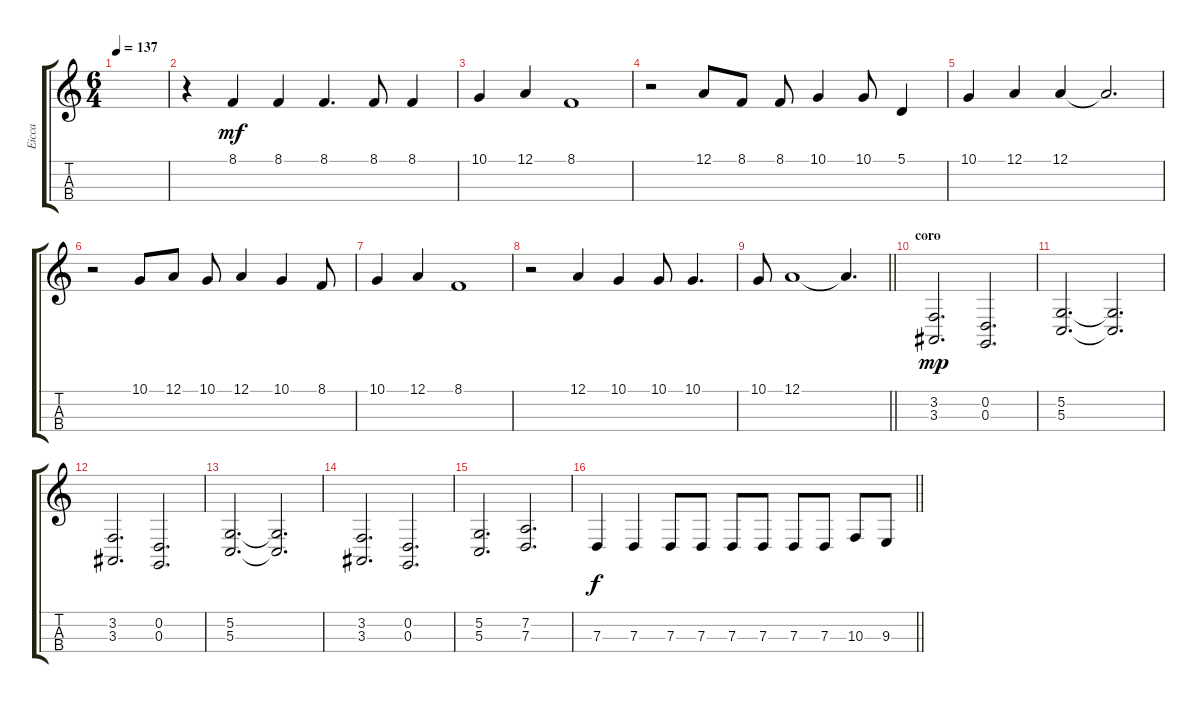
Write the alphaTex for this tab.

\track ("Eicca" "Eicca") {instrument cello}
\staff {score tabs}
\tuning (A3 D3 G2 C2) {hide}
\ts (6 4)
\tempo 137
\clef g2
\ks c
|
r.4 8.1.4{dy mf} 8.1.4 8.1.4{d} 8.1.8 8.1.4 |
10.1.4 12.1.4 8.1.1 |
r.2 12.1.8 8.1.8 8.1.8 10.1.4 10.1.8 5.1.4 |
10.1.4 12.1.4 12.1.4 12.1{t}.2{d} |
r.2 10.1.8 12.1.8 10.1.8 12.1.4 10.1.4 8.1.8 |
10.1.4 12.1.4 8.1.1 |
r.2 12.1.4 10.1.4 10.1.8 10.1.4{d} |
\barLineRight lightlight
10.1.8 12.1.1 12.1{t}.4{d} |
\section ("" "coro")
(3.2 3.3).2{d dy mp} (0.2 0.3).2{d} |
(5.2 5.3).2{d} (5.2{t} 5.3{t}).2{d} |
(3.2 3.3).2{d} (0.2 0.3).2{d} |
(5.2 5.3).2{d} (5.2{t} 5.3{t}).2{d} |
(3.2 3.3).2{d} (0.2 0.3).2{d} |
(5.2 5.3).2{d} (7.2 7.3).2{d} |
\barLineRight lightlight
7.3.4{dy f} 7.3.4 7.3.8 7.3.8 7.3.8 7.3.8 7.3.8 7.3.8 10.3.8 9.3.8
